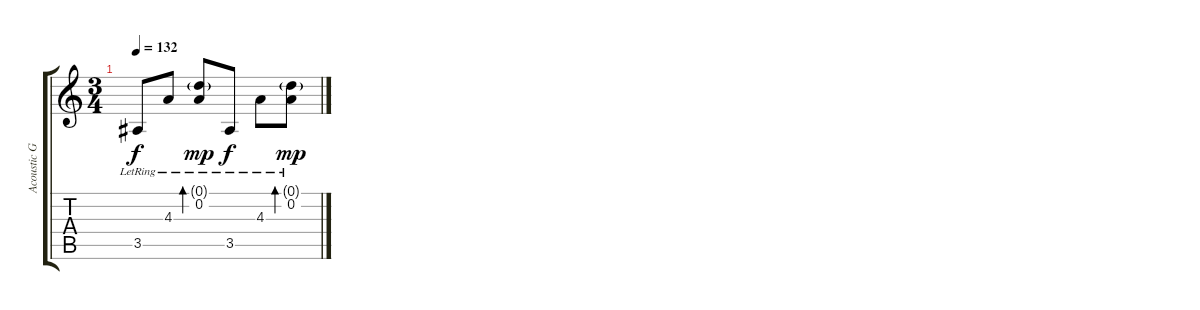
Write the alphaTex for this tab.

\track ("Acoustic Guitar" "Acoustic G") {instrument acousticguitarsteel}
\staff {score tabs}
\tuning (D4 A3 F3 C3 G2 D2) {hide}
\ts (3 4)
\tempo 132
\clef g2
\ks c
3.5{lr}.8{dy f} 4.3{lr}.8 (0.1{g lr} 0.2{lr}).8{bd 120 dy mp} 3.5{lr}.8{dy f} 4.3{lr}.8 (0.1{g lr} 0.2{lr}).8{bd 120 dy mp}
